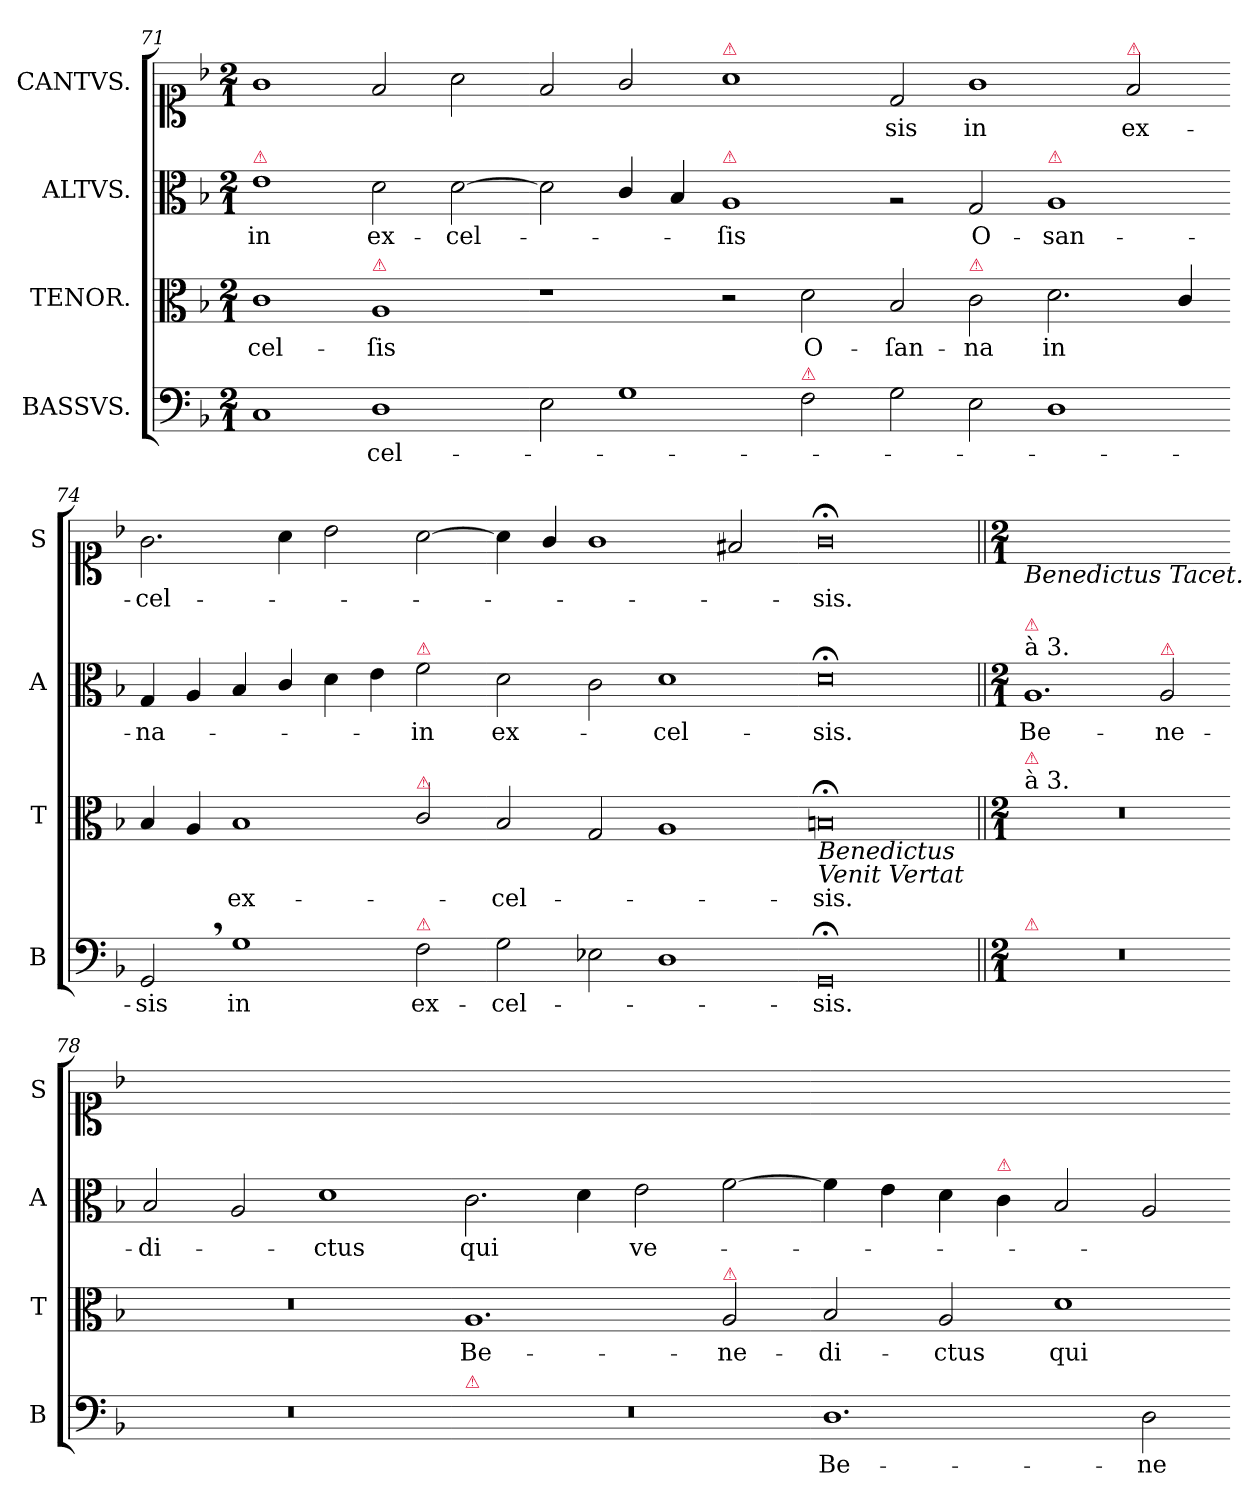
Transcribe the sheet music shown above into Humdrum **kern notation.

**kern	**text	**kern	**text	**kern	**text	**kern	**text
*part4	*part4	*part3	*part3	*part2	*part2	*part1	*part1
*staff4	*staff4	*staff3	*staff3	*staff2	*staff2	*staff1	*staff1
*I"BASSVS.	*	*I"TENOR.	*	*I"ALTVS.	*	*I"CANTVS.	*
*I'B	*	*I'T	*	*I'A	*	*I'S	*
*clefF4	*	*clefC3	*	*clefC3	*	*clefC1	*
*k[b-]	*	*k[b-]	*	*k[b-]	*	*k[b-]	*
*F:	*	*F:	*	*F:	*	*F:	*
*M2/1	*	*M2/1	*	*M2/1	*	*M2/1	*
=71	=71	=71	=71	=71	=71	=71	=71
!	!	!	!	!LO:TX:a:color=crimson:t=⚠	!	!	!
1C	.	1c	-cel-	1e	in	1g	.
!	!	!LO:TX:a:color=crimson:t=⚠	!	!	!	!	!
1D	-cel-	1A	-ſis	2d\	ex-	2f/	.
.	.	.	.	[2d\	-cel-	2a\	.
=72-	=72-	=72-	=72-	=72-	=72-	=72-	=72-
2E\	.	1r	.	2d\]	.	2f/	.
1G	.	.	.	4c/	.	2g/	.
.	.	.	.	4B-/	.	.	.
!	!	!	!	!	!	!LO:TX:a:color=crimson:t=⚠	!
!	!	!	!	!LO:TX:a:color=crimson:t=⚠	!	!	!
.	.	2r	.	1A	-ſis	1a	.
!LO:TX:a:color=crimson:t=⚠	!	!	!	!	!	!	!
2F\	.	2d\	O-	.	.	.	.
=73-	=73-	=73-	=73-	=73-	=73-	=73-	=73-
2G\	.	2B-/	-ſan-	2rA	.	2d/	-sis
!	!	!LO:TX:a:color=crimson:t=⚠	!	!	!	!	!
2E\	.	2c\	-na	2G/	O-	1g	in
!	!	!	!	!LO:TX:a:color=crimson:t=⚠	!	!	!
1D	.	2.d\	in	1A	-san-	.	.
!	!	!	!	!	!	!LO:TX:a:color=crimson:t=⚠	!
.	.	.	.	.	.	2f/	ex-
.	.	4c/	.	.	.	.	.
=74-	=74-	=74-	=74-	=74-	=74-	=74-	=74-
2GG,/	-sis	4B-/	.	4G/	-na-	2.g\	-cel-
.	.	4A/	.	4A/	.	.	.
1G	in	1B-	ex-	4B-/	.	.	.
.	.	.	.	4c/	.	4a\	.
.	.	.	.	4d\	.	2b-\	.
.	.	.	.	4e\	.	.	.
!	!	!	!	!LO:TX:a:color=crimson:t=⚠	!	!	!
!	!	!LO:TX:a:color=crimson:t=⚠	!	!	!	!	!
!LO:TX:a:color=crimson:t=⚠	!	!	!	!	!	!	!
2F\	ex-	2c/	.	2f\	-in	[2a\	.
=75-	=75-	=75-	=75-	=75-	=75-	=75-	=75-
2G\	-cel-	2B-/	-cel-	2d\	ex-	4a\]	.
.	.	.	.	.	.	4g/	.
2E-X\	.	2G/	.	2c\	.	1g	.
1D	.	1A	.	1d	-cel-	.	.
.	.	.	.	.	.	2f#X/	.
=76-	=76-	=76-	=76-	=76-	=76-	=76-	=76-
!	!	!LO:TX:b:i:t=Benedictus \nVenit Vertat	!	!	!	!	!
0GG;<	-sis.	0Bn;<	-sis.	0d;<	-sis.	0g;<	-sis.
=77||	=77||	=77||	=77||	=77||	=77||	=77||	=77||
*M2/1	*	*M2/1	*	*M2/1	*	*M2/1	*
!	!	!	!	!	!	!LO:TX:b:i:t=Benedictus Tacet.	!
!	!	!	!	!LO:TX:a:t=à 3.	!	!	!
!	!	!	!	!LO:TX:a:color=crimson:t=⚠	!	!	!
!	!	!LO:TX:a:t=à 3.	!	!	!	!	!
!	!	!LO:TX:a:color=crimson:t=⚠	!	!	!	!	!
!LO:TX:a:color=crimson:t=⚠	!	!	!	!	!	!	!
0r	.	0r	.	1.A	Be-	0ryy	.
!	!	!	!	!LO:TX:a:color=crimson:t=⚠	!	!	!
.	.	.	.	2A/	-ne-	.	.
=78-	=78-	=78-	=78-	=78-	=78-	=78-	=78-
0r	.	0r	.	2B-/	-di-	0ryy	.
.	.	.	.	2A/	.	.	.
.	.	.	.	1d	-ctus	.	.
=79-	=79-	=79-	=79-	=79-	=79-	=79-	=79-
!LO:TX:a:color=crimson:t=⚠	!	!	!	!	!	!	!
0r	.	1.A	Be-	2.c\	qui	0ryy	.
.	.	.	.	4d\	.	.	.
.	.	.	.	2e\	ve-	.	.
!	!	!LO:TX:a:color=crimson:t=⚠	!	!	!	!	!
.	.	2A/	-ne-	[2f\	.	.	.
=80-	=80-	=80-	=80-	=80-	=80-	=80-	=80-
1.D	Be-	2B-/	-di-	4f\]	.	0ryy	.
.	.	.	.	4e\	.	.	.
.	.	2A/	-ctus	4d\	.	.	.
!	!	!	!	!LO:TX:a:color=crimson:t=⚠	!	!	!
.	.	.	.	4c\	.	.	.
.	.	1d	qui	2B-/	.	.	.
2D\	-ne-	.	.	2A/	.	.	.
=-	=-	=-	=-	=-	=-	=-	=-
*-	*-	*-	*-	*-	*-	*-	*-
